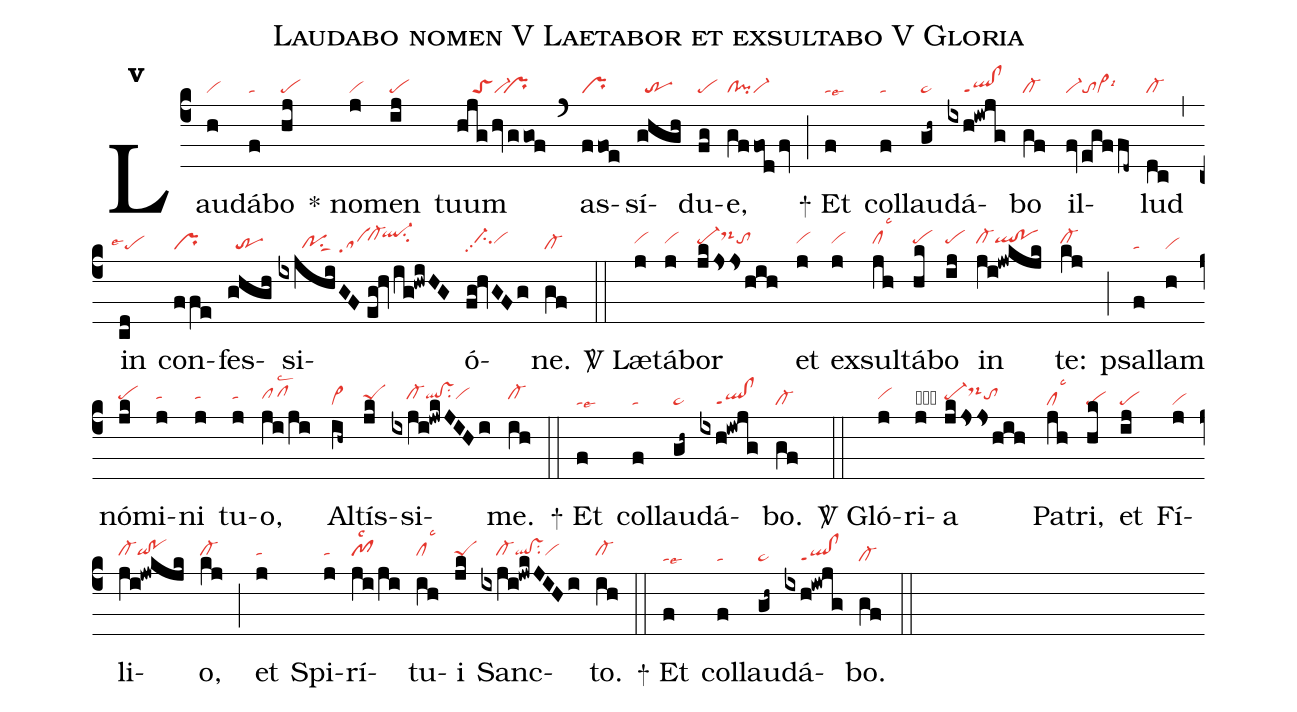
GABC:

name:Laudabo nomen V Laetabor et exsultabo V Gloria;
office-part:re;
mode:5;
nabc-lines:1;
%%
initial-style: 1;
name: Laudabo nomen;
mode: 5;
office-part: Responsorium;
annotation: Resp.;
annotation: v;
nabc-lines: 1;
%%
(c4) Lau(h|vi)dá(f|ta)bo(hj|pe) <sp>*</sp> no(j|vi)men(ij|pe) t{uu}m(hjg/hv/ggof|////toSvi-``pr) (`) as(ffoe|pr)sí(ghgh|//tr)du(fg|pe)e,(gffod/fv|cl!pivi-) (;)
<sp>+</sp> Et(f|talse9) col(f|ta)lau(gh~|ta>)dá(ixh!iwjg|////ql!clppt1)bo(gf|cl-) il(fv/egffd~|vi-tovi>lsi6)lud(dc|cl-) (,) in(cd|``pelse4) con(ffe|pr)fes(ghgh|//tr)si(ixjhiGF//eg!hv/ig!hwiHG|//////posu1sut1//sahe`cl-hi`ql-hjsu2)ó(fg!hvGFg|//ci-hhpp2vihh)ne.(gf|cl-) (::)

<sp>V/</sp> Læ(j|vihh)tá(j|vihh)bor(jk/jsshih|pe-hhds-hjtohh) et(j|vihh) ex(j|vihh)sul(jh|clhhlsc3)tá(hk|pehh)bo(ij|pehh) in(ji!jwkjk|cl-hhqlhh!pohh) te:(kj|cl-hh) (;) psal(f|ta)lam(h|vi) nó(jk|pehh)mi(j|tahh)ni(j|tahh) tu(j|tahh)o,(ji/ji|pfhhlsc2) Al(ih~|vi>)tís(jk|peShh)si(ixji!jwkJIHi|////cl-hhqlhh!vshhsu2vihh)me.(ih|cl-hh) (::)
<sp>+</sp> Et(f|talse9) col(f|ta)lau(gh~|ta>)dá(ixh!iwjg|////ql!clppt1)bo.(gf|cl-) (::)

<sp>V/</sp> Gló(j|vihh)ri(j|vvihh)a(jk/jsshih|pe-hhds-hjtohh) Pa(jh|cllsc3)tri,(hk|pe) et(ij|pe) Fí(j|vi)li(ji!jwkjk|cl-hhqihh!pohh)o,(kj|cl-hh) (;) et(j|tahh) Spi(j|tahh)rí(ji/ji|pf1hhlsc2)tu(ih|clhhlsc3)i(jk|peShh) Sanc(ixji!jwkJIHi|////cl-hhqlhh!vshhsu2vihh)to.(ih|cl-hh) (::)
<sp>+</sp> Et(f|talse9) col(f|ta)lau(gh~|ta>)dá(ixh!iwjg|////ql!clppt1)bo.(gf|cl-) (::)
